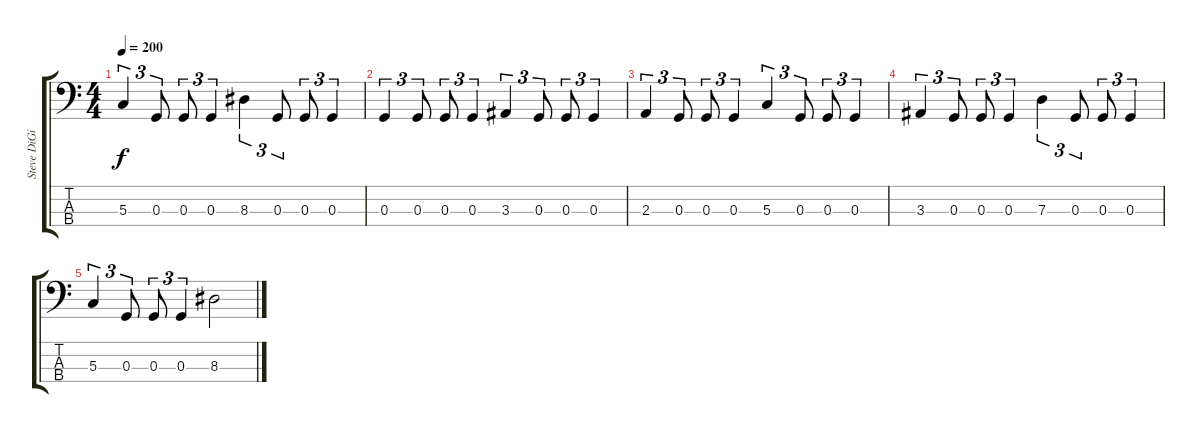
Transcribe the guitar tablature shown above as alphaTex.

\track ("Steve DiGiorgio" "Steve DiGi") {instrument fretlessbass}
\staff {score tabs}
\tuning (F2 C2 G1 D1) {hide}
\ts (4 4)
\tempo 200
\clef f4
\ks c
5.3.4{tu (3 2) dy f} 0.3.8{tu (3 2)} 0.3.8{tu (3 2)} 0.3.4{tu (3 2)} 8.3.4{tu (3 2)} 0.3.8{tu (3 2)} 0.3.8{tu (3 2)} 0.3.4{tu (3 2)} |
0.3.4{tu (3 2)} 0.3.8{tu (3 2)} 0.3.8{tu (3 2)} 0.3.4{tu (3 2)} 3.3.4{tu (3 2)} 0.3.8{tu (3 2)} 0.3.8{tu (3 2)} 0.3.4{tu (3 2)} |
2.3.4{tu (3 2)} 0.3.8{tu (3 2)} 0.3.8{tu (3 2)} 0.3.4{tu (3 2)} 5.3.4{tu (3 2)} 0.3.8{tu (3 2)} 0.3.8{tu (3 2)} 0.3.4{tu (3 2)} |
3.3.4{tu (3 2)} 0.3.8{tu (3 2)} 0.3.8{tu (3 2)} 0.3.4{tu (3 2)} 7.3.4{tu (3 2)} 0.3.8{tu (3 2)} 0.3.8{tu (3 2)} 0.3.4{tu (3 2)} |
5.3.4{tu (3 2)} 0.3.8{tu (3 2)} 0.3.8{tu (3 2)} 0.3.4{tu (3 2)} 8.3.2
